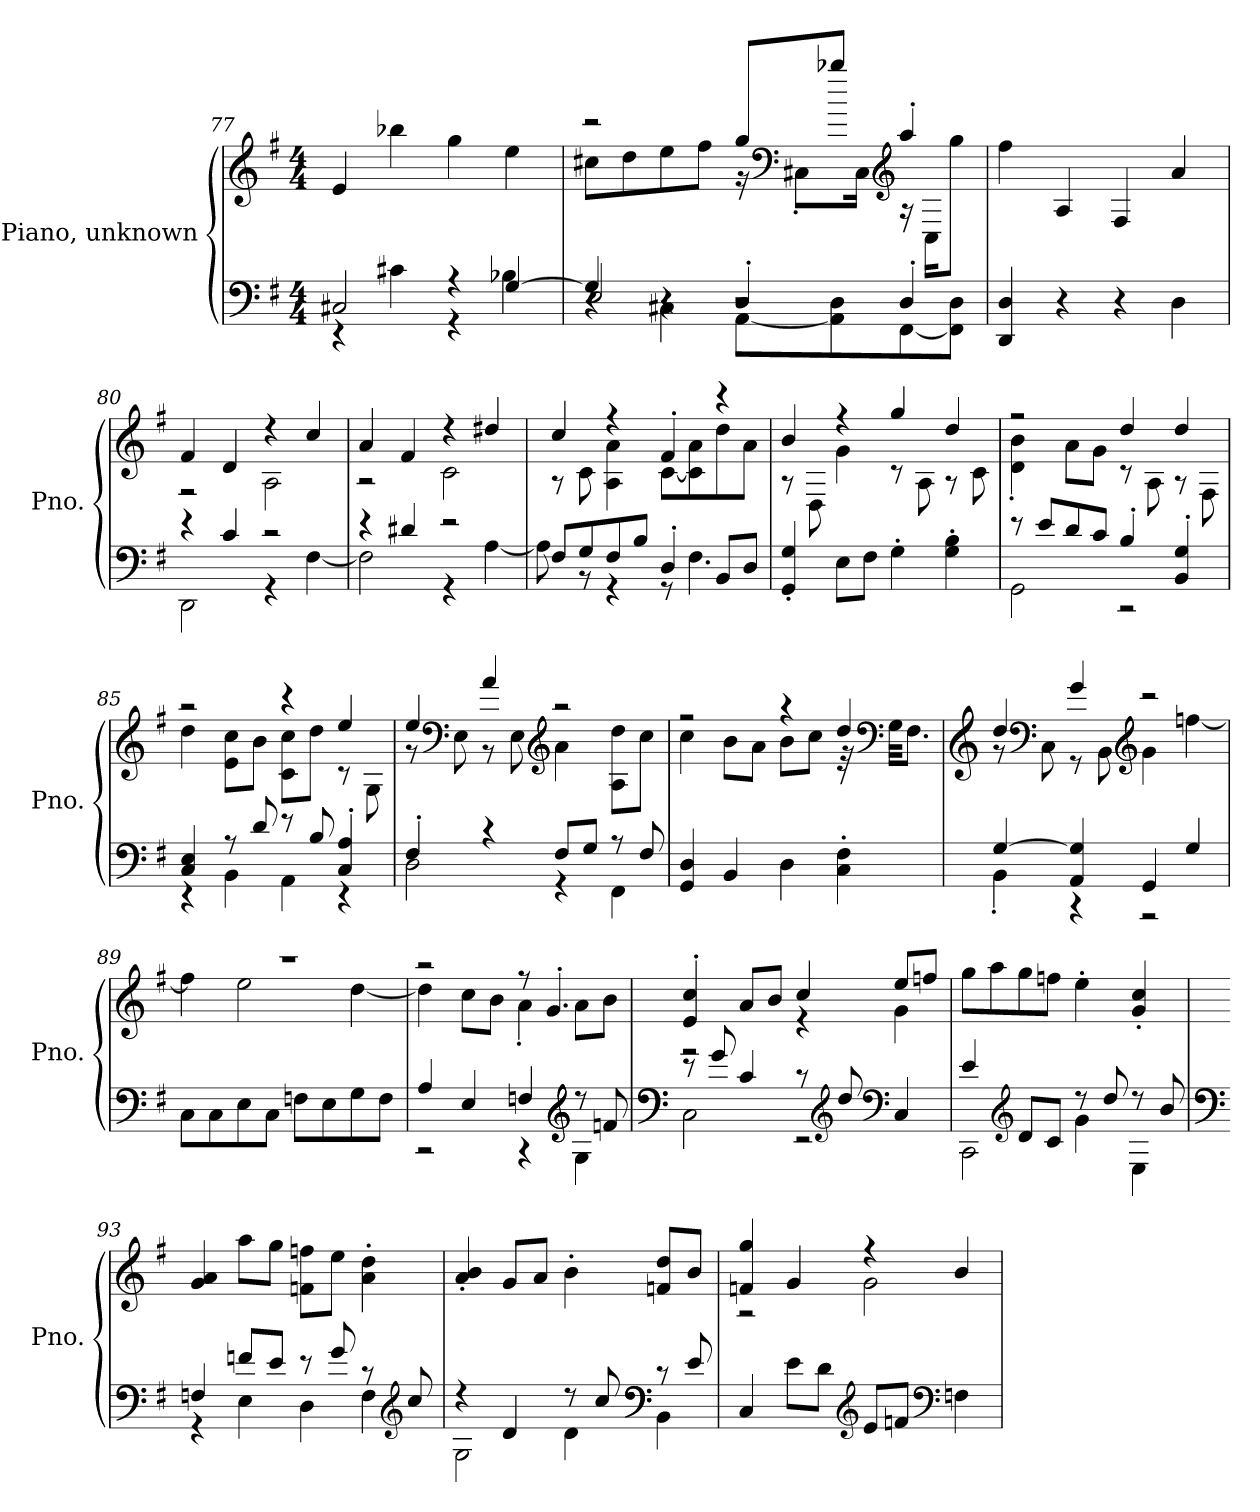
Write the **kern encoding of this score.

**kern	**kern
*part1	*part1
*staff2	*staff1
*I"Piano, unknown	*
*I'Pno.	*
*clefF4	*clefG2
*k[f#]	*k[f#]
*M4/4	*M4/4
=77	=77
*^	*
2C#X/	4r	4e/
.	4c#X\	4bb-X\
4r	4r	4gg\
[4G/	4B-X\	4ee\
!!LO:LB:g=z
=78	=78	=78
*	*^	*^
4G/]	4r	2E/	2r	8cc#X\L
.	.	.	.	8dd\
4r	4C#X\	.	.	8ee\
.	.	.	.	8ff#\J
2r	[8AA\L	4D'/	8gg/L	16r
*	*	*	*clefF4	*
.	.	.	.	8C#X'\L
.	8AA\] 8D\	.	8bb-X/J	.
.	.	.	.	16C#\Jk
*	*	*	*clefG2	*
.	[8FF#\	4D'/	4aa'/	16r
.	.	.	.	16C#\KL
.	8FF#\] 8D\J	.	.	8gg\J
*v	*v	*v	*	*
*	*v	*v
=79	=79
4DD/ 4D/	4ff#\
4r	4A/
4r	4F#/
4D\	4a/
=80	=80
*^	*^
4r	2DD\	4f#/	2r
4c/	.	4d/	.
2r	4r	4r	2A\
.	[4F#\	4cc/	.
=81	=81	=81	=81
4r	2F#\]	4a/	2r
4d#X/	.	4f#/	.
2r	4r	4r	2c\
.	[4A\	4dd#X/	.
!!LO:LB:g=z	!!
=82	=82	=82	=82
8F#/L	8A\]	4cc/	8r
8G/	8r	.	8c\
8F#/	4r	4r	4A\ 4a\
8B/J	.	.	.
4D'/	8r	4f#'/	[8c\L
.	4.F#\	.	8c\] 8a\
8BB/L	.	4r	8dd\
8D/J	.	.	8a\J
*v	*v	*	*
=83	=83	=83
4GG/' 4G/'	4b/	8r
.	.	8D\
8E\L	4r	4g\
8F#\J	.	.
4G'\	4gg/	8r
.	.	8A\
4G\' 4B\'	4dd/	8r
.	.	8c\
=84	=84	=84
*^	*	*
8r	2GG\	2r	4d\' 4b\'
8e/L	.	.	.
8d/	.	.	8a\L
8c/J	.	.	8g\J
4B'/	2r	4dd/	8r
.	.	.	8A\
4BB/' 4G/'	.	4dd/	8r
.	.	.	8F#\
=85	=85	=85	=85
4C/ 4E/	4r	2r	4dd\
8r	4BB\	.	8e\ 8cc\L
8d/	.	.	8b\J
8r	4AA\	4r	8c\ 8cc\L
8B/	.	.	8dd\J
4C/' 4A/'	4r	4ee/	8r
.	.	.	8G\
!!LO:LB:g=z	!!
=86	=86	=86	=86
4F#'/	2D\	4ee/	8r
*	*	*clefF4	*
.	.	.	8E\
4r	.	4a/	8r
.	.	.	8E\
*	*	*clefG2	*
8F#/L	4r	2r	4a\
8G/J	.	.	.
8r	4FF#\	.	8A\ 8dd\L
8F#/	.	.	8cc\J
*v	*v	*	*
=87	=87	=87
4GG/ 4D/	2r	4cc\
4BB/	.	8b\L
.	.	8a\J
4D\	4r	8b\L
.	.	8cc\J
4C\' 4F#\'	4dd/	32r
*	*clefF4	*
.	.	32G\KKL
.	.	8.F#\J
=88	=88	=88
*	*clefG2	*
*^	*	*
[4G/	4BB'\	4dd/	8r
*	*	*clefF4	*
.	.	.	8C\
4AA/ 4G/]	4r	4g/	8r
.	.	.	8BB\
*	*	*clefG2	*
4GG/	2r	2r	4g\
4G/	.	.	[4ffn\
*v	*v	*	*
=89	=89	=89
8C\L	1r	4ff\]
8C\	.	.
8E\	.	2ee\
8C\J	.	.
8Fn\L	.	.
8E\	.	.
8G\	.	[4dd\
8F\J	.	.
!!LO:LB:g=z	!!
=90	=90	=90
*^	*	*
4A/	2r	2r	4dd\]
4E/	.	.	8cc\L
.	.	.	8b\J
4Fn/	4r	8r	4a'\
.	.	4.g'/	.
*clefG2	*	*	*
8r	4G\	.	8a\L
8fn/	.	.	8b\J
=91	=91	=91	=91
*clefF4	*	*	*
8r	2C\	4e/' 4cc/'	2r
8g/	.	.	.
4c/	.	8a/L	.
.	.	8b/J	.
8r	2r	4cc/	4r
*clefG2	*	*	*
8dd/	.	.	.
*clefF4	*	*	*
4C/	.	8ee/L	4g\
.	.	8ffn/J	.
*	*	*v	*v
=92	=92	=92
4e/	2CC\	8gg\L
.	.	8aa\
*clefG2	*	*
8d/L	.	8gg\
8c/J	.	8ffn\J
8r	4g\	4ee'\
8dd/	.	.
8r	4E\	4g/' 4cc/'
8b/	.	.
!!LO:PB:g=z
=93	=93	=93
*clefF4	*	*
4Fn/	4r	4g/ 4a/
8fn/L	4E\	8aa\L
8e/J	.	8gg\J
8r	4D\	8fn\ 8ffn\L
8g/	.	8ee\J
8r	4F\	4a\' 4dd\'
*clefG2	*	*
8cc/	.	.
=94	=94	=94
4r	2G\	4a/' 4b/'
4d/	.	8g/L
.	.	8a/J
8r	4d\	4b'\
8cc/	.	.
*clefF4	*	*
8r	4BB\	8fn/ 8dd/L
8e/	.	8b/J
*v	*v	*
=95	=95
*	*^
4C/	4fn/ 4gg/	2r
8e\L	4g/	.
8d\J	.	.
*clefG2	*	*
8e/L	4r	2g\
8fn/J	.	.
*clefF4	*	*
4Fn\	4b/	.
*	*v	*v
=	=
*-	*-
